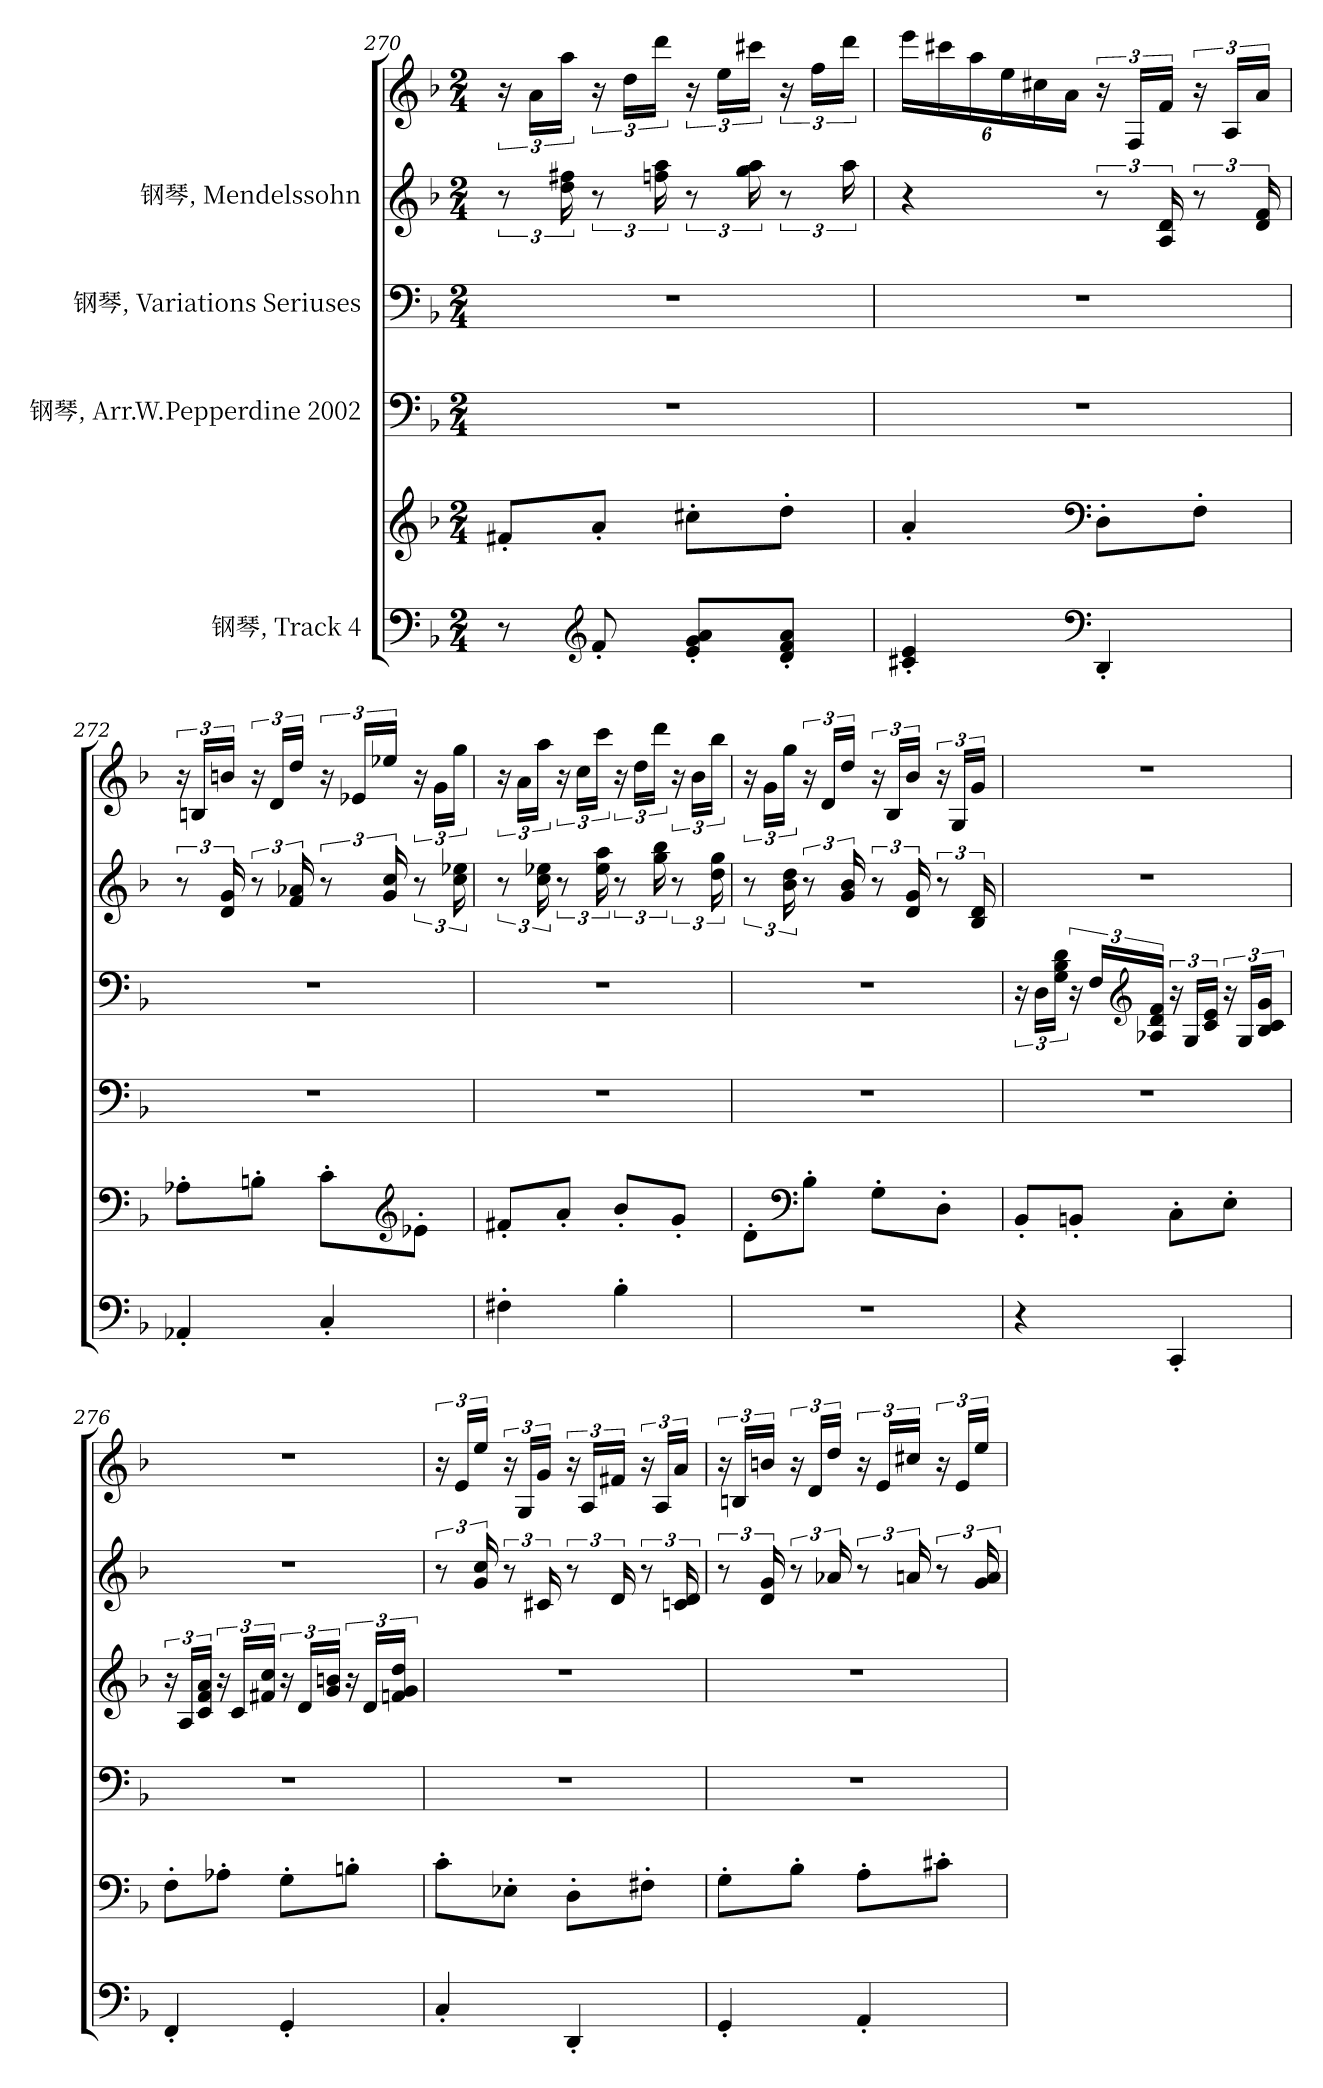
**kern	**kern	**kern	**kern	**kern	**kern
*part4	*part4	*part3	*part2	*part1	*part1
*staff6	*staff5	*staff4	*staff3	*staff2	*staff1
*I"钢琴, Track 4	*	*I"钢琴, Arr.W.Pepperdine 2002	*I"钢琴, Variations Seriuses	*I"钢琴, Mendelssohn	*
*clefF4	*clefG2	*clefF4	*clefF4	*clefG2	*clefG2
*k[b-]	*k[b-]	*k[b-]	*k[b-]	*k[b-]	*k[b-]
*M2/4	*M2/4	*M2/4	*M2/4	*M2/4	*M2/4
*MM100	*MM100	*MM100	*MM100	*MM100	*MM100
=270	=270	=270	=270	=270	=270
8r	8f#X'/L	2r	2r	12r	24r
.	.	.	.	.	24a\LL
.	.	.	.	24dd\ 24ff#X\	24aa\JJ
*clefG2	*	*	*	*	*
8f'/	8a'/J	.	.	12r	24r
.	.	.	.	.	24dd\LL
.	.	.	.	24ffn\ 24aa\	24ddd\JJ
8e/' 8g/' 8a/'L	8cc#X'\L	.	.	12r	24r
.	.	.	.	.	24ee\LL
.	.	.	.	24gg\ 24aa\	24ccc#X\JJ
8d/' 8f/' 8a/'J	8dd'\J	.	.	12r	24r
.	.	.	.	.	24ff\LL
.	.	.	.	24aa\	24ddd\JJ
!!LO:PB:g=z
=271	=271	=271	=271	=271	=271
*	*	*	*	*	*Xbrackettup
*	*	*	*	*	*MM100
4c#X/' 4e/'	4a'/	2r	2r	4r	24eee\LL
.	.	.	.	.	24ccc#X\
.	.	.	.	.	24aa\
.	.	.	.	.	24ee\
.	.	.	.	.	24cc#X\
.	.	.	.	.	24a\JJ
*clefF4	*clefF4	*	*	*	*
*	*	*	*	*	*brackettup
4DD'/	8D'\L	.	.	12r	24r
.	.	.	.	.	24F/LL
.	.	.	.	24A/ 24d/	24f/JJ
.	8F'\J	.	.	12r	24r
.	.	.	.	.	24A/LL
.	.	.	.	24d/ 24f/	24a/JJ
=272	=272	=272	=272	=272	=272
*	*	*	*	*	*MM100
4AA-X'/	8A-X'\L	2r	2r	12r	24r
.	.	.	.	.	24Bn/LL
.	.	.	.	24d/ 24g/	24bn/JJ
.	8Bn'\J	.	.	12r	24r
.	.	.	.	.	24d/LL
.	.	.	.	24f/ 24a-X/	24dd/JJ
4C'/	8c'\L	.	.	12r	24r
.	.	.	.	.	24e-X/LL
.	.	.	.	24g/ 24cc/	24ee-X/JJ
*	*clefG2	*	*	*	*
.	8e-X'\J	.	.	12r	24r
.	.	.	.	.	24g\LL
.	.	.	.	24cc\ 24ee-X\	24gg\JJ
!!LO:LB:g=z
=273	=273	=273	=273	=273	=273
4F#X'\	8f#X'/L	2r	2r	12r	24r
.	.	.	.	.	24a\LL
.	.	.	.	24cc\ 24ee-X\	24aa\JJ
.	8a'/J	.	.	12r	24r
.	.	.	.	.	24cc\LL
.	.	.	.	24ee-\ 24aa\	24ccc\JJ
4B-'\	8b-'/L	.	.	12r	24r
.	.	.	.	.	24dd\LL
.	.	.	.	24gg\ 24bb-\	24ddd\JJ
.	8g'/J	.	.	12r	24r
.	.	.	.	.	24b-\LL
.	.	.	.	24dd\ 24gg\	24bb-\JJ
=274	=274	=274	=274	=274	=274
2r	8d'\L	2r	2r	12r	24r
.	.	.	.	.	24g\LL
.	.	.	.	24b-\ 24dd\	24gg\JJ
*	*clefF4	*	*	*	*
.	8B-'\J	.	.	12r	24r
.	.	.	.	.	24d/LL
.	.	.	.	24g/ 24b-/	24dd/JJ
.	8G'\L	.	.	12r	24r
.	.	.	.	.	24B-/LL
.	.	.	.	24d/ 24g/	24b-/JJ
.	8D'\J	.	.	12r	24r
.	.	.	.	.	24G/LL
.	.	.	.	24B-/ 24d/	24g/JJ
=275	=275	=275	=275	=275	=275
4r	8BB-'/L	2r	24r	2r	2r
.	.	.	24D\LL	.	.
.	.	.	24G\ 24B-\ 24d\JJ	.	.
.	8BBn'/J	.	24r	.	.
.	.	.	24F/LL	.	.
*	*	*	*clefG2	*	*
.	.	.	24A-X/ 24d/ 24f/JJ	.	.
4CC'/	8C'\L	.	24r	.	.
.	.	.	24G/LL	.	.
.	.	.	24c/ 24e/JJ	.	.
.	8E'\J	.	24r	.	.
.	.	.	24G/LL	.	.
.	.	.	24B-/ 24c/ 24g/JJ	.	.
!!LO:PB:g=z
=276	=276	=276	=276	=276	=276
4FF'/	8F'\L	2r	24r	2r	2r
.	.	.	24A/LL	.	.
.	.	.	24c/ 24f/ 24a/JJ	.	.
.	8A-X'\J	.	24r	.	.
.	.	.	24c/LL	.	.
.	.	.	24f#X/ 24cc/JJ	.	.
4GG'/	8G'\L	.	24r	.	.
.	.	.	24d/LL	.	.
.	.	.	24g/ 24bn/JJ	.	.
.	8Bn'\J	.	24r	.	.
.	.	.	24d/LL	.	.
.	.	.	24fn/ 24g/ 24dd/JJ	.	.
=277	=277	=277	=277	=277	=277
4C'/	8c'\L	2r	2r	12r	24r
.	.	.	.	.	24e/LL
.	.	.	.	24g/ 24cc/	24ee/JJ
.	8E-X'\J	.	.	12r	24r
.	.	.	.	.	24G/LL
.	.	.	.	24c#X/	24g/JJ
4DD'/	8D'\L	.	.	12r	24r
.	.	.	.	.	24A/LL
.	.	.	.	24d/	24f#X/JJ
.	8F#X'\J	.	.	12r	24r
.	.	.	.	.	24A/LL
.	.	.	.	24cn/ 24d/	24a/JJ
!!LO:LB:g=z
=278	=278	=278	=278	=278	=278
4GG'/	8G'\L	2r	2r	12r	24r
.	.	.	.	.	24Bn/LL
.	.	.	.	24d/ 24g/	24bn/JJ
.	8B-'\J	.	.	12r	24r
.	.	.	.	.	24d/LL
.	.	.	.	24a-X/	24dd/JJ
4AA'/	8A'\L	.	.	12r	24r
.	.	.	.	.	24e/LL
.	.	.	.	24an/	24cc#X/JJ
.	8c#X'\J	.	.	12r	24r
.	.	.	.	.	24e/LL
.	.	.	.	24g/ 24a/	24ee/JJ
=	=	=	=	=	=
*-	*-	*-	*-	*-	*-
